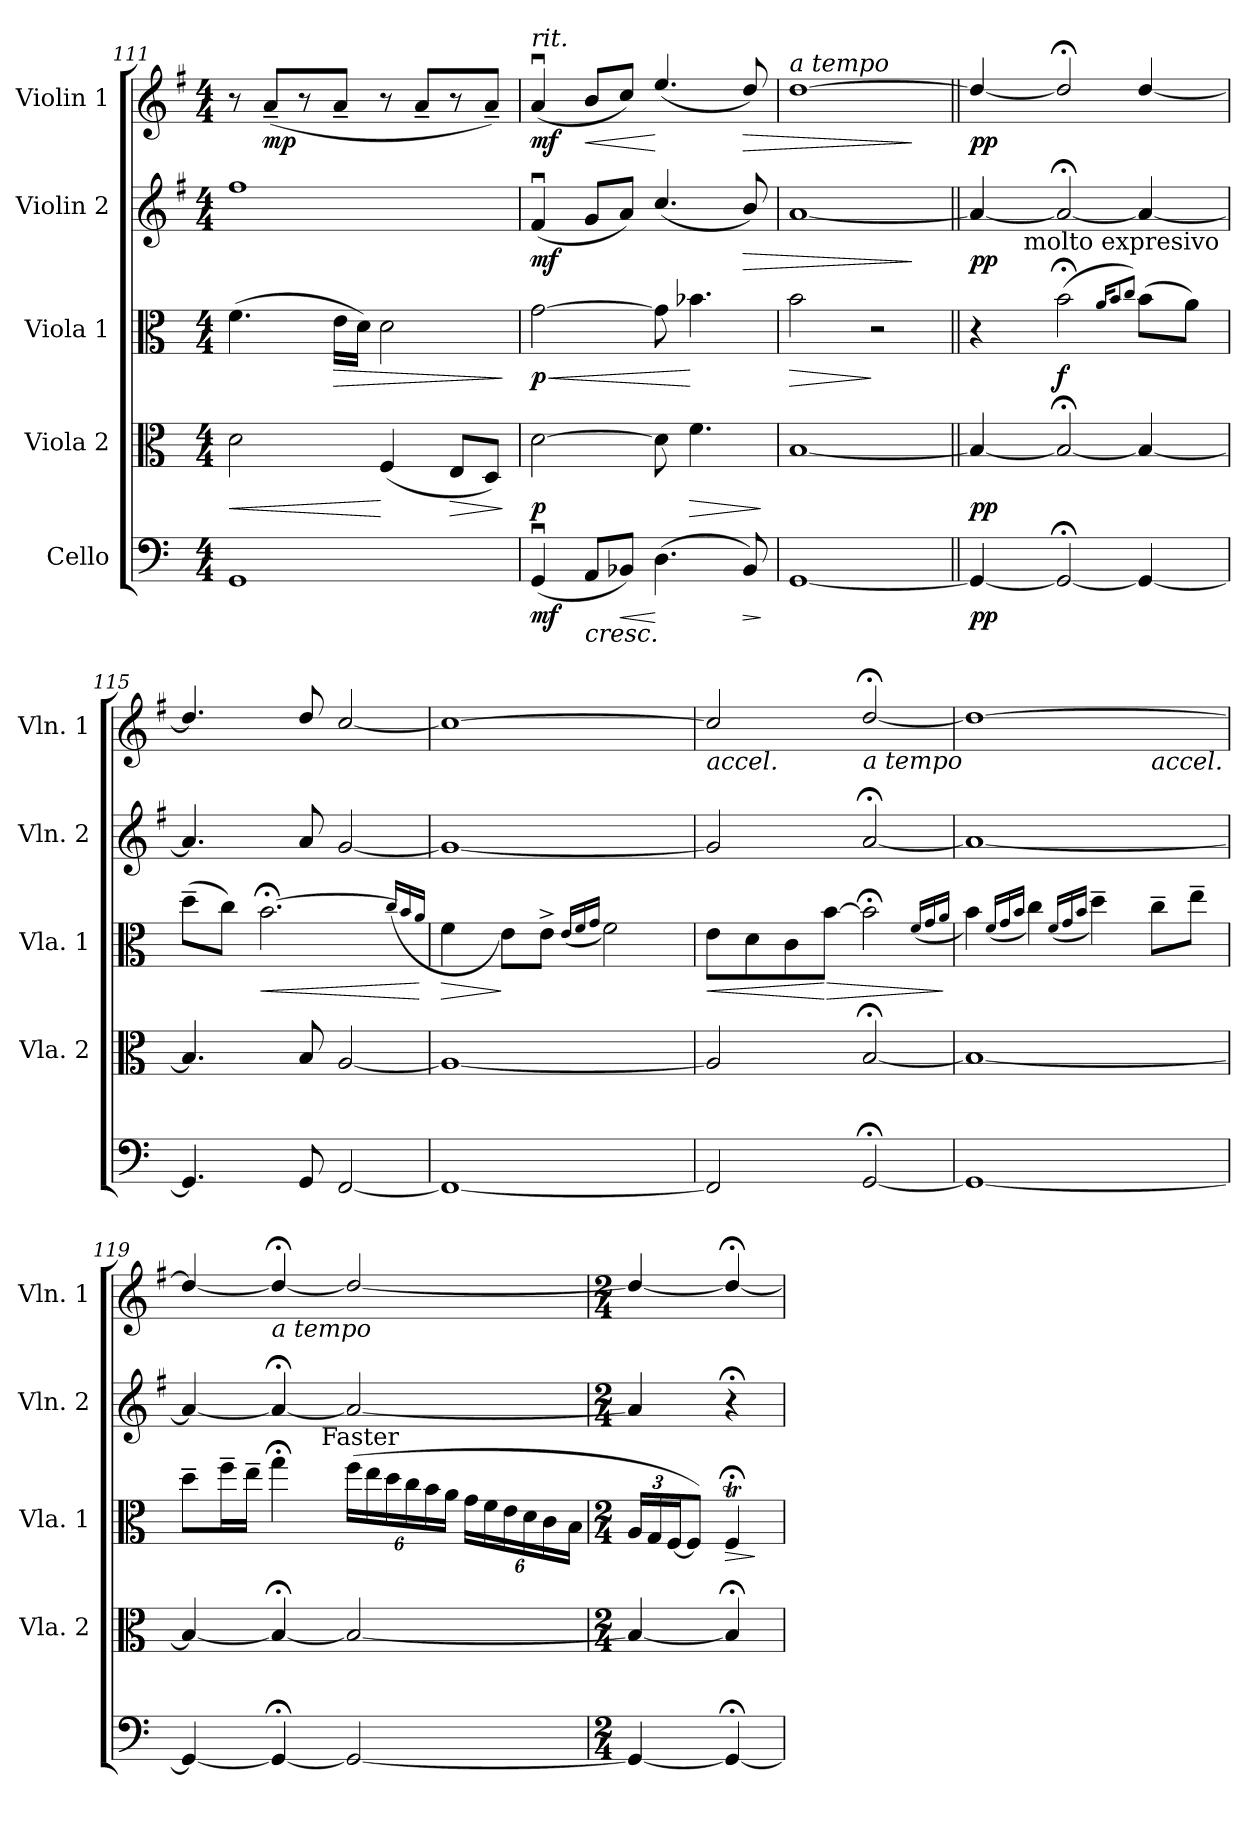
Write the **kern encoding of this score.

**kern	**dynam	**kern	**dynam	**kern	**dynam	**kern	**dynam	**kern	**dynam
*part5	*part5	*part4	*part4	*part3	*part3	*part2	*part2	*part1	*part1
*staff5	*staff5	*staff4	*staff4	*staff3	*staff3	*staff2	*staff2	*staff1	*staff1
*I"Cello	*	*I"Viola 2	*	*I"Viola 1	*	*I"Violin 2	*	*I"Violin 1	*
*	*	*I'Vla. 2	*	*I'Vla. 1	*	*I'Vln. 2	*	*I'Vln. 1	*
*clefF4	*	*clefC3	*	*clefC3	*	*clefG2	*	*clefG2	*
*	*	*	*	*	*	*ITrd4c7	*	*ITrd4c7	*
*k[]	*	*k[]	*	*k[]	*	*k[]	*	*k[]	*
*C:	*	*C:	*	*C:	*	*C:	*	*C:	*
*M4/4	*	*M4/4	*	*M4/4	*	*M4/4	*	*M4/4	*
=111	=111	=111	=111	=111	=111	=111	=111	=111	=111
!	!	!	!LO:HP:b	!	!	!	!	!	!
1GG	.	2d\	<	(>4.f\	.	1b	.	8r	.
!	!	!	!	!	!	!	!	!	!LO:DY:b
.	.	.	.	.	.	.	.	(>8d~</L	mp
.	.	.	.	.	.	.	.	8r	.
!	!	!	!	!	!LO:HP:b	!	!	!	!
.	.	.	.	16e\LL	>	.	.	8d~</J	.
.	.	.	.	16d\JJ)	.	.	.	.	.
.	.	(<4F/	[	2d\	.	.	.	8r	.
.	.	.	.	.	.	.	.	8d~</L	.
!	!	!	!LO:HP:b	!	!	!	!	!	!
.	.	8E/L	>	.	.	.	.	8r	.
.	.	8D/J)	.	.	.	.	.	8d~</J)	.
.	.	.	]	.	]	.	.	.	.
=112	=112	=112	=112	=112	=112	=112	=112	=112	=112
!	!	!	!	!	!	!	!	!LO:TX:a:i:t=rit.	!
!	!	!	!	!	!LO:HP:b	!	!	!	!
!	!LO:DY:b	!	!LO:DY:b	!	!LO:HP:n=1:b	!	!	!	!
!	!	!	!	!	!LO:DY:n=1:b	!	!LO:DY:b	!	!LO:DY:b
(<4GGu>/	mf	[2d\	p	[2g\	< < p	(<4Bu>/	mf	(<4du>/	mf
!	!LO:HP:b	!	!	!	!	!	!	!	!LO:HP:b
8AA/L	<	.	.	.	.	8c/L	.	8e/L	<
!	!LO:HP:b	!	!	!	!	!	!	!	!
8BB-X/J)	<	.	.	.	.	8d/J)	.	8f/J)	.
(>4.D\	[ [	8d\]	.	8g\]	.	(<4.f/	.	(<4.a/	[
!	!	!	!LO:HP:b	!	!	!	!	!	!
.	.	4.f\	>	4.b-X\	[	.	.	.	.
!	!LO:HP:b	!	!	!	!	!	!LO:HP:b	!	!LO:HP:b
8BB-/)	>	.	.	.	.	8e/)	>	8g/)	>
.	]	.	]	.	[	.	.	.	.
!!LO:LB:g=z
=113	=113	=113	=113	=113	=113	=113	=113	=113	=113
!	!	!	!	!	!	!	!	!LO:TX:a:i:t=a tempo	!
!	!	!	!	!	!LO:HP:b	!	!	!	!
[1GG	.	[1B	.	2b\	>	[1d	.	[1g	.
.	.	.	.	2r	]	.	.	.	.
.	.	.	.	.	.	.	]	.	]
=114||	=114||	=114||	=114||	=114||	=114||	=114||	=114||	=114||	=114||
*	*	*	*	*	*	*	*	*MM40	*
!	!LO:DY:b	!	!LO:DY:b	!	!	!	!LO:DY:b	!	!LO:DY:b
*	*	*	*	*^	*	*	*	*	*
4GG/_	pp	4B/_	pp	4r	12ryy	.	4d/_	pp	4g/_	pp
.	.	.	.	.	24ryy	.	.	.	.	.
.	.	.	.	.	96ryy	.	.	.	.	.
!	!	!	!	!	!LO:TX:a:t=molto expresivo	!	!	!	!	!
.	.	.	.	.	3%2ryy	.	.	.	.	.
!	!	!	!	!	!	!LO:DY:b	!	!	!	!
2GG;</_	.	2B;</_	.	(>2b;<\	.	f	2d;</_	.	2g;</]	.
.	.	.	.	16qa/KL	.	.	.	.	.	.
.	.	.	.	8qb/	.	.	.	.	.	.
.	.	.	.	8qcc/J)	.	.	.	.	.	.
4GG/_	.	4B/_	.	(>8b\L	.	.	4d/_	.	[4g/	.
.	.	.	.	.	6ryy	.	.	.	.	.
.	.	.	.	8a\J)	.	.	.	.	.	.
.	.	.	.	.	48.ryy	.	.	.	.	.
*	*	*	*	*v	*v	*	*	*	*	*
=115	=115	=115	=115	=115	=115	=115	=115	=115	=115
4.GG/]	.	4.B/]	.	(>8dd~>\L	.	4.d/]	.	4.g/]	.
.	.	.	.	8cc\J)	.	.	.	.	.
!	!	!	!	!	!LO:HP:b	!	!	!	!
.	.	.	.	[2.b;<\	<	.	.	.	.
8GG/	.	8B/	.	.	.	8d/	.	8g/	.
[2FF/	.	[2A/	.	.	.	[2c/	.	[2f/	.
.	.	.	.	(>16qcc/LL	.	.	.	.	.
.	.	.	.	16qb/]	.	.	.	.	.
.	.	.	.	16qa/JJ	.	.	.	.	.
.	.	.	.	.	[	.	.	.	.
=116	=116	=116	=116	=116	=116	=116	=116	=116	=116
!	!	!	!	!	!LO:HP:b	!	!	!	!
1FF_	.	1A_	.	4f\	>	1c_	.	1f_	.
.	.	.	.	8e\L)	]	.	.	.	.
.	.	.	.	8e^>\J	.	.	.	.	.
.	.	.	.	(<16qe/LL	.	.	.	.	.
.	.	.	.	16qf/	.	.	.	.	.
.	.	.	.	16qg/JJ	.	.	.	.	.
.	.	.	.	2f\)	.	.	.	.	.
=117	=117	=117	=117	=117	=117	=117	=117	=117	=117
!	!	!	!	!	!	!	!	!LO:TX:b:i:t=accel.	!
!	!	!	!	!	!LO:HP:b	!	!	!	!
2FF/]	.	2A/]	.	8e\L	<	2c/]	.	2f/]	.
.	.	.	.	8d\	.	.	.	.	.
.	.	.	.	8c\	.	.	.	.	.
!	!	!	!	!	!LO:HP:n=1:b	!	!	!	!
.	.	.	.	[8b\J	[ >	.	.	.	.
!	!	!	!	!	!	!	!	!LO:TX:b:i:t=a tempo	!
[2GG;</	.	[2B;</	.	2b;<\]	.	[2d;</	.	[2g;</	.
.	.	.	.	(<16qf/LL	.	.	.	.	.
.	.	.	.	16qg/	.	.	.	.	.
.	.	.	.	16qa/JJ	.	.	.	.	.
.	.	.	.	.	]	.	.	.	.
!!LO:PB:g=z
=118	=118	=118	=118	=118	=118	=118	=118	=118	=118
*	*	*	*	*	*	*	*	*^	*
1GG_	.	1B_	.	4b\)	.	1d_	.	1g_	2.ryy	.
.	.	.	.	(<16qf/LL	.	.	.	.	.	.
.	.	.	.	16qg/	.	.	.	.	.	.
.	.	.	.	16qb/JJ	.	.	.	.	.	.
.	.	.	.	4cc\)	.	.	.	.	.	.
.	.	.	.	(<16qf/LL	.	.	.	.	.	.
.	.	.	.	16qg/	.	.	.	.	.	.
.	.	.	.	16qb/JJ	.	.	.	.	.	.
.	.	.	.	4dd~>\)	.	.	.	.	.	.
!	!	!	!	!	!	!	!	!	!LO:TX:b:i:t=accel.	!
.	.	.	.	8cc~>\L	.	.	.	.	4ryy	.
.	.	.	.	8ee~>\J	.	.	.	.	.	.
*	*	*	*	*	*	*	*	*v	*v	*
=119	=119	=119	=119	=119	=119	=119	=119	=119	=119
*	*	*	*	*^	*	*	*	*	*
4GG/_	.	4B/_	.	8dd~>\L	4..ryy	.	4d/_	.	4g/_	.
.	.	.	.	16ff~>\L	.	.	.	.	.	.
.	.	.	.	16ee~>\JJ	.	.	.	.	.	.
!	!	!	!	!	!	!	!	!	!LO:TX:b:i:t=a tempo	!
4GG;</_	.	4B;</_	.	4gg;<\	.	.	4d;</_	.	4g;</_	.
!	!	!	!	!	!LO:TX:a:t=Faster	!	!	!	!	!
.	.	.	.	.	2ryy	.	.	.	.	.
2GG/_	.	2B/_	.	(>24ff\LL	.	.	2d/_	.	2g/_	.
.	.	.	.	24ee\	.	.	.	.	.	.
.	.	.	.	24dd\	.	.	.	.	.	.
.	.	.	.	24cc\	.	.	.	.	.	.
.	.	.	.	24b\	.	.	.	.	.	.
.	.	.	.	24a\JJ	.	.	.	.	.	.
.	.	.	.	24g\LL	.	.	.	.	.	.
.	.	.	.	24f\	.	.	.	.	.	.
.	.	.	.	24e\	.	.	.	.	.	.
.	.	.	.	24d\	.	.	.	.	.	.
.	.	.	.	24c\	.	.	.	.	.	.
.	.	.	.	.	16ryy	.	.	.	.	.
.	.	.	.	24B\JJ	.	.	.	.	.	.
*	*	*	*	*v	*v	*	*	*	*	*
=120	=120	=120	=120	=120	=120	=120	=120	=120	=120
*M2/4	*	*M2/4	*	*M2/4	*	*M2/4	*	*M2/4	*
4GG/_	.	4B/_	.	24A/LL	.	4d/]	.	4g/_	.
.	.	.	.	24G/	.	.	.	.	.
.	.	.	.	[24F/J	.	.	.	.	.
.	.	.	.	8F/J])	.	.	.	.	.
!	!	!	!	!	!LO:HP:b	!	!	!	!
4GG;</_	.	4B;</]	.	4F;<T/	>	4r;<	.	4g;</_	.
.	.	.	.	.	]	.	.	.	.
=	=	=	=	=	=	=	=	=	=
*-	*-	*-	*-	*-	*-	*-	*-	*-	*-
